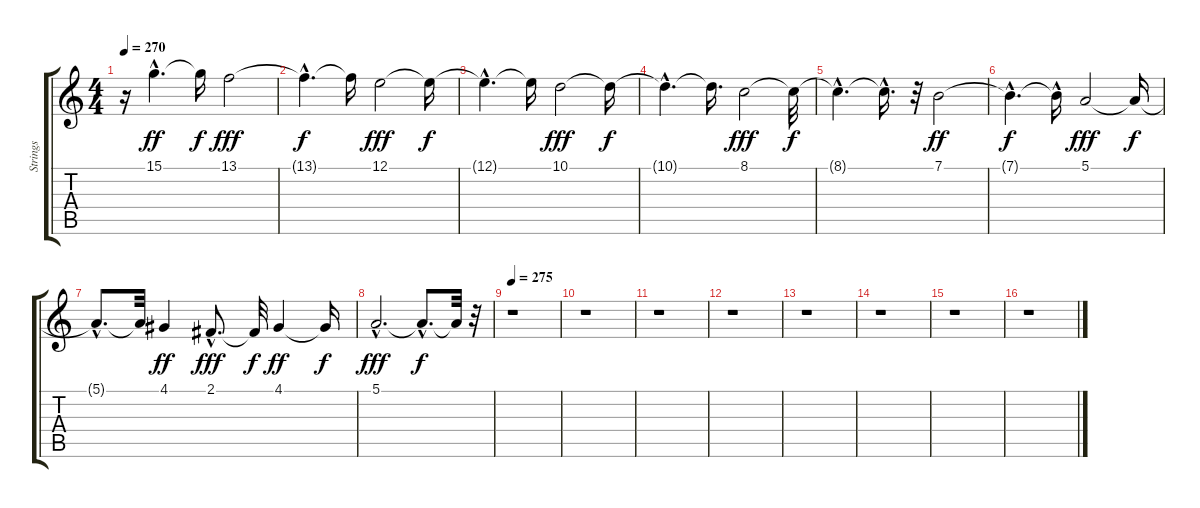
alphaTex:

\track ("Strings" "Strings") {instrument stringensemble2}
\staff {score tabs}
\tuning (E4 B3 G3 D3 A2 E2) {hide}
\ts (4 4)
\tempo 270
\clef g2
\ks c
r.16{dy f} 15.1{hac}.4{d dy ff} 15.1{t}.16{dy f} 13.1.2{dy fff} |
13.1{hac t}.4{d dy f} 13.1{t}.16 12.1.2{dy fff} 12.1{t}.16{dy f} |
12.1{hac t}.4{d} 12.1{t}.16 10.1.2{dy fff} 10.1{t}.16{dy f} |
10.1{hac t}.4{d} 10.1{t}.16{d} 8.1.2{dy fff} 8.1{t}.32{dy f} |
8.1{hac t}.4{d} 8.1{hac t}.16{d} r.32 7.1.2{dy ff} |
7.1{hac t}.4{d dy f} 7.1{hac t}.16 5.1.2{dy fff} 5.1{t}.16{dy f} |
5.1{hac t}.8{d} 5.1{t}.32 4.1.4{dy ff} 2.1{hac}.8{d dy fff} 2.1{t}.32{dy f} 4.1.4{dy ff} 4.1{t}.16{dy f} |
5.1{hac}.2{d dy fff} 5.1{hac t}.8{d dy f} 5.1{t}.32 r.32 |
\tempo 275
r.1 |
r.1 |
r.1 |
r.1 |
r.1 |
r.1 |
r.1 |
r.1
